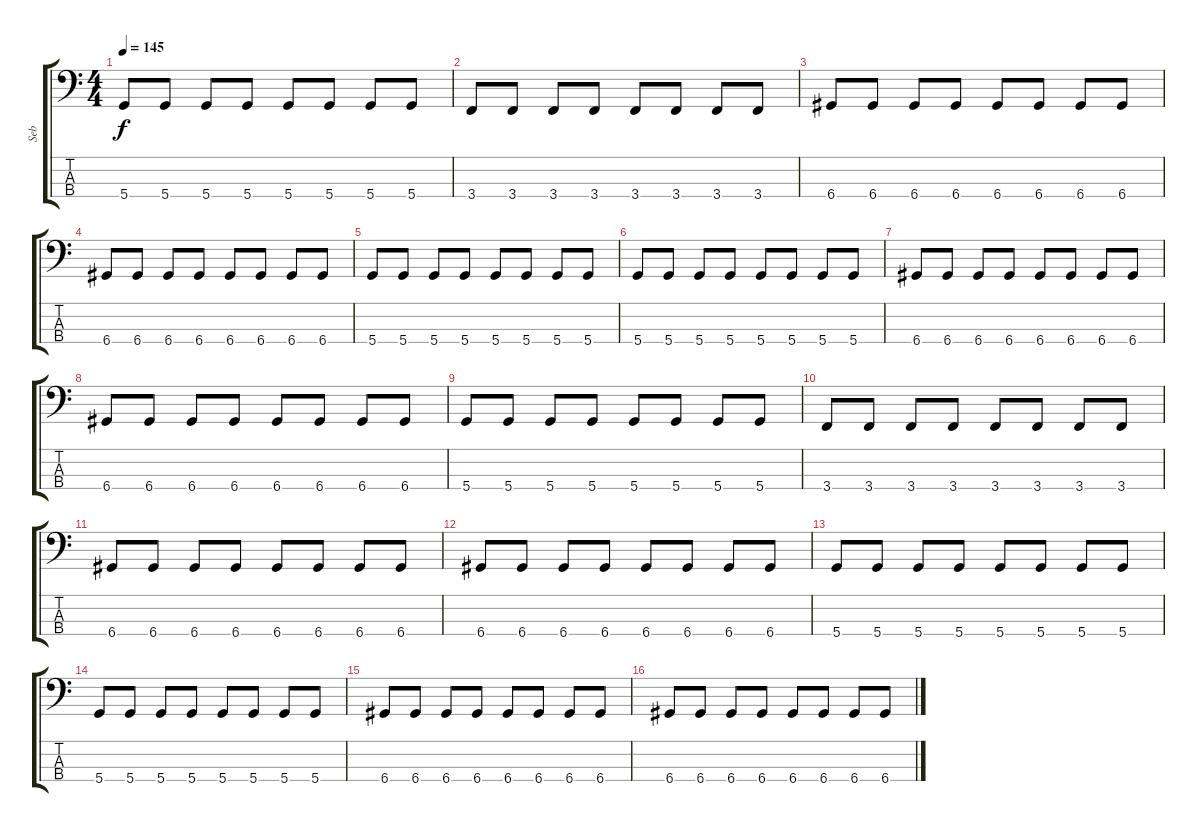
\track ("Seb" "Seb") {instrument electricbasspick}
\staff {score tabs}
\tuning (G2 D2 A1 D1) {hide}
\ts (4 4)
\tempo 145
\clef f4
\ks c
5.4.8{dy f} 5.4.8 5.4.8 5.4.8 5.4.8 5.4.8 5.4.8 5.4.8 |
3.4.8 3.4.8 3.4.8 3.4.8 3.4.8 3.4.8 3.4.8 3.4.8 |
6.4.8 6.4.8 6.4.8 6.4.8 6.4.8 6.4.8 6.4.8 6.4.8 |
6.4.8 6.4.8 6.4.8 6.4.8 6.4.8 6.4.8 6.4.8 6.4.8 |
5.4.8 5.4.8 5.4.8 5.4.8 5.4.8 5.4.8 5.4.8 5.4.8 |
5.4.8 5.4.8 5.4.8 5.4.8 5.4.8 5.4.8 5.4.8 5.4.8 |
6.4.8 6.4.8 6.4.8 6.4.8 6.4.8 6.4.8 6.4.8 6.4.8 |
6.4.8 6.4.8 6.4.8 6.4.8 6.4.8 6.4.8 6.4.8 6.4.8 |
5.4.8 5.4.8 5.4.8 5.4.8 5.4.8 5.4.8 5.4.8 5.4.8 |
3.4.8 3.4.8 3.4.8 3.4.8 3.4.8 3.4.8 3.4.8 3.4.8 |
6.4.8 6.4.8 6.4.8 6.4.8 6.4.8 6.4.8 6.4.8 6.4.8 |
6.4.8 6.4.8 6.4.8 6.4.8 6.4.8 6.4.8 6.4.8 6.4.8 |
5.4.8 5.4.8 5.4.8 5.4.8 5.4.8 5.4.8 5.4.8 5.4.8 |
5.4.8 5.4.8 5.4.8 5.4.8 5.4.8 5.4.8 5.4.8 5.4.8 |
6.4.8 6.4.8 6.4.8 6.4.8 6.4.8 6.4.8 6.4.8 6.4.8 |
6.4.8 6.4.8 6.4.8 6.4.8 6.4.8 6.4.8 6.4.8 6.4.8
